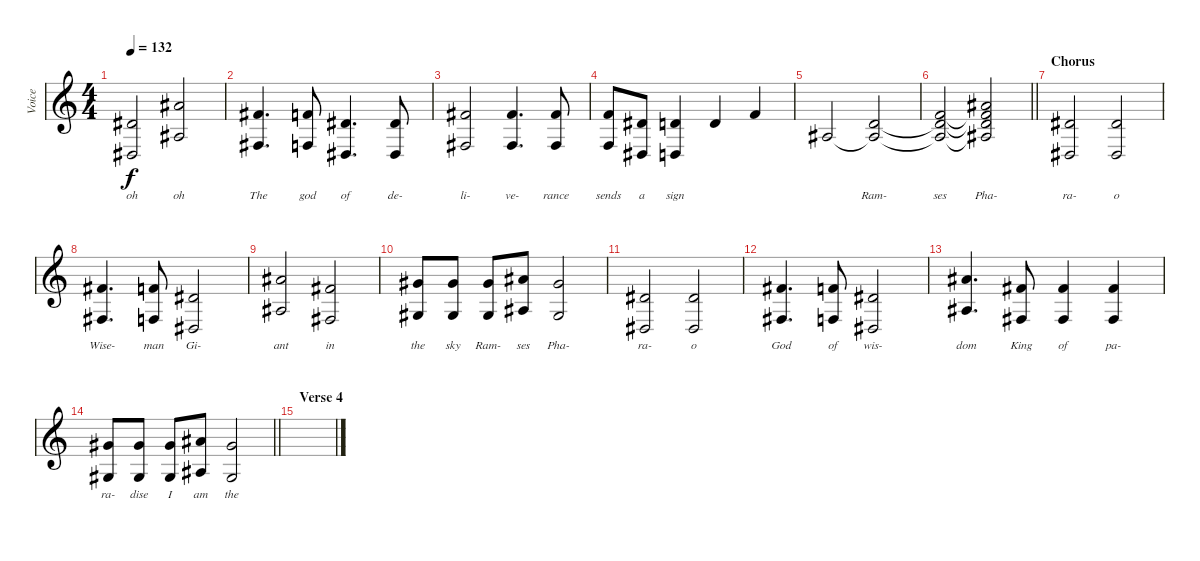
\track ("Voice" "Voice") {instrument lead6voice}
\staff {score}
\tuning (Eb4 Bb3 Gb3 Db3 Ab2 Eb2) {hide}
\ts (4 4)
\tempo 132
\clef g2
\ks c
(5.2 2.4).2{lyrics (0 "oh") lyrics (1 "") lyrics (2 "") lyrics (3 "") lyrics (4 "") dy f} (12.2 4.3).2{lyrics (0 "oh") lyrics (1 "") lyrics (2 "") lyrics (3 "") lyrics (4 "")} |
(8.2 0.3).4{d lyrics (0 "The") lyrics (1 "") lyrics (2 "") lyrics (3 "") lyrics (4 "")} (7.2 4.4).8{lyrics (0 "god") lyrics (1 "") lyrics (2 "") lyrics (3 "") lyrics (4 "")} (5.2 2.4).4{d lyrics (0 "of") lyrics (1 "") lyrics (2 "") lyrics (3 "") lyrics (4 "")} (5.2 2.4).8{lyrics (0 "de-") lyrics (1 "") lyrics (2 "") lyrics (3 "") lyrics (4 "")} |
(8.2 0.3).2{lyrics (0 "li-") lyrics (1 "") lyrics (2 "") lyrics (3 "") lyrics (4 "")} (8.2 0.3).4{d lyrics (0 "ve-") lyrics (1 "") lyrics (2 "") lyrics (3 "") lyrics (4 "")} (8.2 0.3).8{lyrics (0 "rance") lyrics (1 "") lyrics (2 "") lyrics (3 "") lyrics (4 "")} |
(7.2 4.4).8{lyrics (0 "sends") lyrics (1 "") lyrics (2 "") lyrics (3 "") lyrics (4 "")} (5.2 2.4).8{lyrics (0 "a") lyrics (1 "") lyrics (2 "") lyrics (3 "") lyrics (4 "")} (8.3 1.4).4{lyrics (0 "sign") lyrics (1 "") lyrics (2 "") lyrics (3 "") lyrics (4 "")} 8.3.4{lyrics (0 "") lyrics (1 "") lyrics (2 "") lyrics (3 "") lyrics (4 "")} 7.2.4{lyrics (0 "") lyrics (1 "") lyrics (2 "") lyrics (3 "") lyrics (4 "")} |
0.2.2{lyrics (0 "") lyrics (1 "") lyrics (2 "") lyrics (3 "") lyrics (4 "")} (0.2{t} 8.3).2{lyrics (0 "Ram-") lyrics (1 "") lyrics (2 "") lyrics (3 "") lyrics (4 "")} |
\barLineRight lightlight
(2.1 0.2{t} 8.3{t}).2{lyrics (0 "ses") lyrics (1 "") lyrics (2 "") lyrics (3 "") lyrics (4 "")} (2.1{t} 0.2{t} 8.3{t} 21.4).2{lyrics (0 "Pha-") lyrics (1 "") lyrics (2 "") lyrics (3 "") lyrics (4 "")} |
\section ("" "Chorus")
(5.2 2.4).2{lyrics (0 "ra-") lyrics (1 "") lyrics (2 "") lyrics (3 "") lyrics (4 "")} (5.2 2.4).2{lyrics (0 "o") lyrics (1 "") lyrics (2 "") lyrics (3 "") lyrics (4 "")} |
(8.2 0.3).4{d lyrics (0 "Wise-") lyrics (1 "") lyrics (2 "") lyrics (3 "") lyrics (4 "")} (7.2 4.4).8{lyrics (0 "man") lyrics (1 "") lyrics (2 "") lyrics (3 "") lyrics (4 "")} (5.2 2.4).2{lyrics (0 "Gi-") lyrics (1 "") lyrics (2 "") lyrics (3 "") lyrics (4 "")} |
(12.2 4.3).2{lyrics (0 "ant") lyrics (1 "") lyrics (2 "") lyrics (3 "") lyrics (4 "")} (8.2 0.3).2{lyrics (0 "in") lyrics (1 "") lyrics (2 "") lyrics (3 "") lyrics (4 "")} |
(10.2 2.3).8{lyrics (0 "the") lyrics (1 "") lyrics (2 "") lyrics (3 "") lyrics (4 "")} (10.2 2.3).8{lyrics (0 "sky") lyrics (1 "") lyrics (2 "") lyrics (3 "") lyrics (4 "")} (10.2 2.3).8{lyrics (0 "Ram-") lyrics (1 "") lyrics (2 "") lyrics (3 "") lyrics (4 "")} (12.2 4.3).8{lyrics (0 "ses") lyrics (1 "") lyrics (2 "") lyrics (3 "") lyrics (4 "")} (10.2 2.3).2{lyrics (0 "Pha-") lyrics (1 "") lyrics (2 "") lyrics (3 "") lyrics (4 "")} |
(5.2 2.4).2{lyrics (0 "ra-") lyrics (1 "") lyrics (2 "") lyrics (3 "") lyrics (4 "")} (5.2 2.4).2{lyrics (0 "o") lyrics (1 "") lyrics (2 "") lyrics (3 "") lyrics (4 "")} |
(8.2 0.3).4{d lyrics (0 "God") lyrics (1 "") lyrics (2 "") lyrics (3 "") lyrics (4 "")} (7.2 4.4).8{lyrics (0 "of") lyrics (1 "") lyrics (2 "") lyrics (3 "") lyrics (4 "")} (5.2 2.4).2{lyrics (0 "wis-") lyrics (1 "") lyrics (2 "") lyrics (3 "") lyrics (4 "")} |
(12.2 4.3).4{d lyrics (0 "dom") lyrics (1 "") lyrics (2 "") lyrics (3 "") lyrics (4 "")} (8.2 0.3).8{lyrics (0 "King") lyrics (1 "") lyrics (2 "") lyrics (3 "") lyrics (4 "")} (8.2 0.3).4{lyrics (0 "of") lyrics (1 "") lyrics (2 "") lyrics (3 "") lyrics (4 "")} (8.2 0.3).4{lyrics (0 "pa-") lyrics (1 "") lyrics (2 "") lyrics (3 "") lyrics (4 "")} |
\barLineRight lightlight
(10.2 2.3).8{lyrics (0 "ra-") lyrics (1 "") lyrics (2 "") lyrics (3 "") lyrics (4 "")} (10.2 2.3).8{lyrics (0 "dise") lyrics (1 "") lyrics (2 "") lyrics (3 "") lyrics (4 "")} (10.2 2.3).8{lyrics (0 "I") lyrics (1 "") lyrics (2 "") lyrics (3 "") lyrics (4 "")} (12.2 4.3).8{lyrics (0 "am") lyrics (1 "") lyrics (2 "") lyrics (3 "") lyrics (4 "")} (10.2 2.3).2{lyrics (0 "the") lyrics (1 "") lyrics (2 "") lyrics (3 "") lyrics (4 "")} |
\section ("" "Verse 4")
